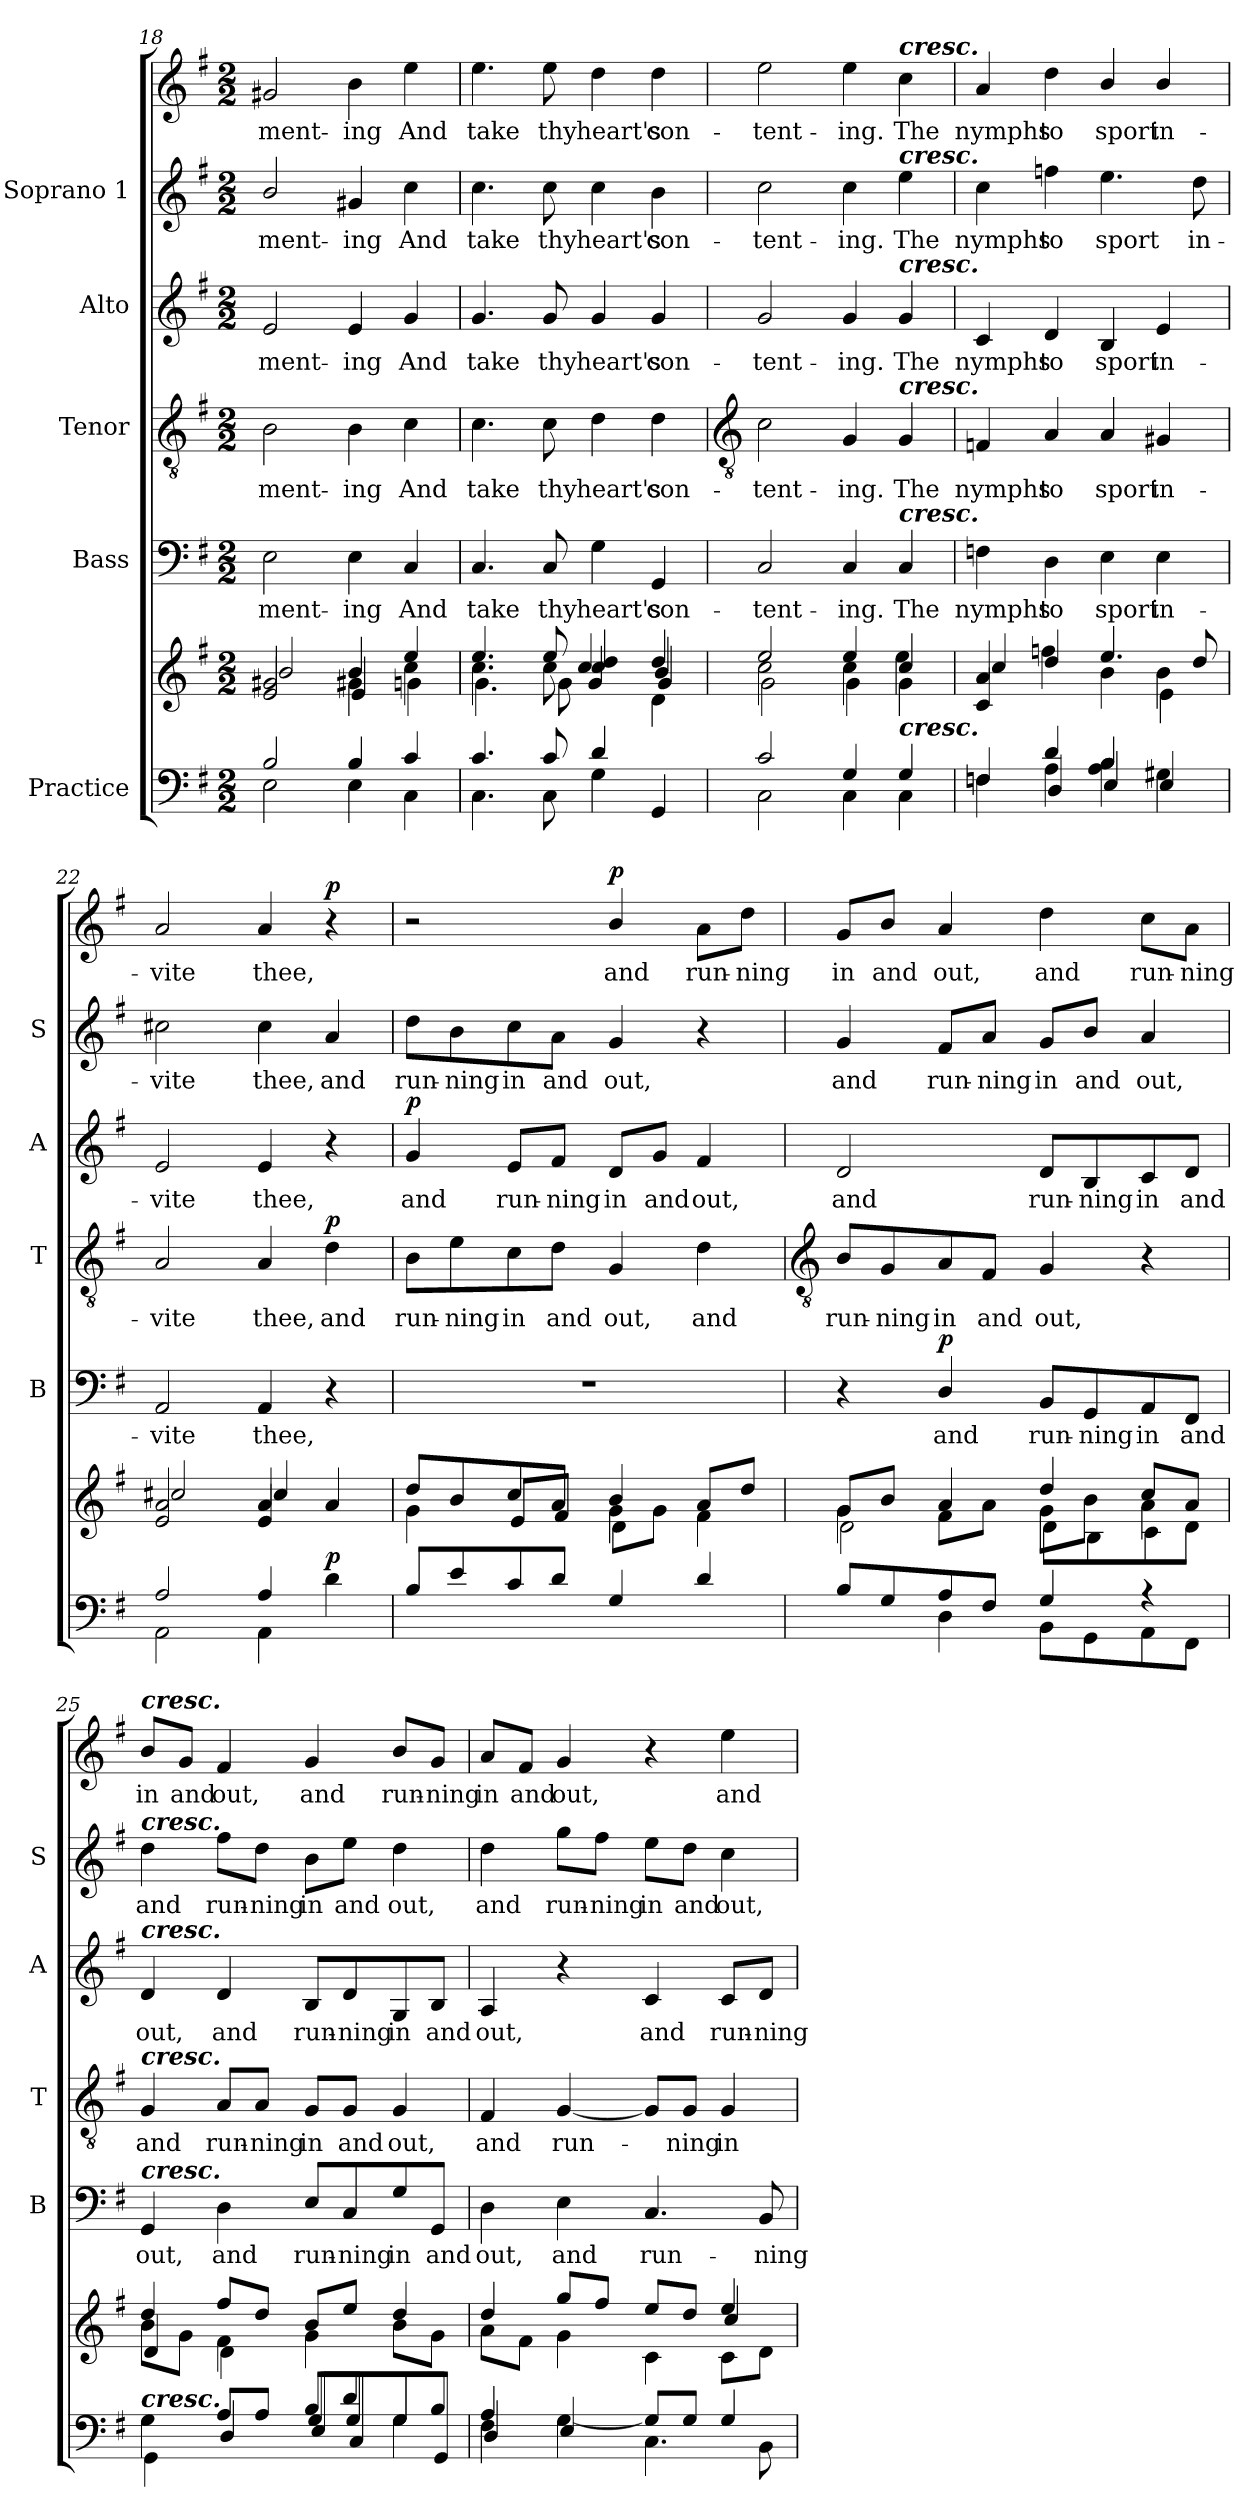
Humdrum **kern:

**kern	**kern	**dynam	**kern	**text	**dynam	**kern	**text	**dynam	**kern	**text	**dynam	**kern	**text	**kern	**text	**dynam
*part5	*part5	*part5	*part4	*part4	*part4	*part3	*part3	*part3	*part2	*part2	*part2	*part1	*part1	*part1	*part1	*part1
*staff7	*staff6	*staff6/7	*staff5	*staff5	*staff5	*staff4	*staff4	*staff4	*staff3	*staff3	*staff3	*staff2	*staff2	*staff1	*staff1	*staff1/2
*I"Practice	*	*	*I"Bass	*	*	*I"Tenor	*	*	*I"Alto	*	*	*I"Soprano 1	*	*	*	*
*	*	*	*I'B	*	*	*I'T	*	*	*I'A	*	*	*I'S	*	*	*	*
*clefF4	*clefG2	*	*clefF4	*	*	*clefGv2	*	*	*clefG2	*	*	*clefG2	*	*clefG2	*	*
*k[f#]	*k[f#]	*	*k[f#]	*	*	*k[f#]	*	*	*k[f#]	*	*	*k[f#]	*	*k[f#]	*	*
*G:	*G:	*	*G:	*	*	*G:	*	*	*G:	*	*	*G:	*	*G:	*	*
*M2/2	*M2/2	*	*M2/2	*	*	*M2/2	*	*	*M2/2	*	*	*M2/2	*	*M2/2	*	*
=18	=18	=18	=18	=18	=18	=18	=18	=18	=18	=18	=18	=18	=18	=18	=18	=18
*^	*^	*	*	*	*	*	*	*	*	*	*	*	*	*	*	*
*	*	*	*^	*	*	*	*	*	*	*	*	*	*	*	*	*	*	*
!	!	!	!	!	!	!	!LO:LY:b	!	!	!LO:LY:b	!	!	!LO:LY:b	!	!	!LO:LY:b	!	!LO:LY:b	!
2B	2E	2g#X	2b/	2e	.	2E	-ment-	.	2B	-ment-	.	2e	-ment-	.	2b/	ment-	2g#X	-ment-	.
!	!	!	!	!	!	!	!LO:LY:b	!	!	!LO:LY:b	!	!	!LO:LY:b	!	!	!LO:LY:b	!	!LO:LY:b	!
4B	4E	4b/	4g#X	4e	.	4E	-ing	.	4B	-ing	.	4e	-ing	.	4g#X	-ing	4b	-ing	.
!	!	!	!	!	!	!	!LO:LY:b	!	!	!LO:LY:b	!	!	!LO:LY:b	!	!	!LO:LY:b	!	!LO:LY:b	!
4c	4C\	4ee	4cc	4g\	.	4C	And	.	4c	And	.	4g	And	.	4cc	And	4ee	And	.
=19	=19	=19	=19	=19	=19	=19	=19	=19	=19	=19	=19	=19	=19	=19	=19	=19	=19	=19	=19
*	*	*	*	*^	*	*	*	*	*	*	*	*	*	*	*	*	*	*	*
!	!	!	!	!	!	!	!	!LO:LY:b	!	!	!LO:LY:b	!	!	!LO:LY:b	!	!	!LO:LY:b	!	!LO:LY:b	!
4.c	4.C\	4.ee	4.cc	4.g\	2.ryy	.	4.C	take	.	4.c	take	.	4.g	take	.	4.cc	-take	4.ee	take	.
!	!	!	!	!	!	!	!	!LO:LY:b	!	!	!LO:LY:b	!	!	!LO:LY:b	!	!	!LO:LY:b	!	!LO:LY:b	!
8c	8C\	8ee	8cc	8g\	.	.	8C	thy	.	8c	thy	.	8g	thy	.	8cc	thy	8ee	thy	.
!	!	!	!	!	!	!	!	!LO:LY:b	!	!	!LO:LY:b	!	!	!LO:LY:b	!	!	!LO:LY:b	!	!LO:LY:b	!
4d	4G	4cc/ 4dd/	4cc/	4g	.	.	4G	heart's	.	4d	heart's	.	4g	heart's	.	4cc	heart's	4dd	heart's	.
!	!	!	!	!	!	!	!	!LO:LY:b	!	!	!LO:LY:b	!	!	!LO:LY:b	!	!	!LO:LY:b	!	!LO:LY:b	!
4ryy	4GG	4dd/	4b/	4g	4d	.	4GG	con-	.	4d	con-	.	4g	con-	.	4b	con-	4dd	con-	.
*	*	*v	*v	*v	*v	*	*	*	*	*	*	*	*	*	*	*	*	*	*	*
!!LO:LB:g=z
=20	=20	=20	=20	=20	=20	=20	=20	=20	=20	=20	=20	=20	=20	=20	=20	=20	=20
*	*	*	*	*	*	*	*clefGv2	*	*	*	*	*	*	*	*	*	*
*	*	*^	*	*	*	*	*	*	*	*	*	*	*	*	*	*	*
*	*	*	*^	*	*	*	*	*	*	*	*	*	*	*	*	*	*	*
*	*	*	*	*^	*	*	*	*	*	*	*	*	*	*	*	*	*	*	*
!	!	!	!	!	!	!	!	!LO:LY:b	!	!	!LO:LY:b	!	!	!LO:LY:b	!	!	!LO:LY:b	!	!LO:LY:b	!
*	*	*	*	*v	*v	*	*	*	*	*	*	*	*	*	*	*	*	*	*	*
2c	2C\	2ee	2cc	2g\	.	2C	-tent-	.	2c	-tent-	.	2g	-tent-	.	2cc	tent-	2ee	-tent-	.
!	!	!	!	!	!	!	!LO:LY:b	!	!	!LO:LY:b	!	!	!LO:LY:b	!	!	!LO:LY:b	!	!LO:LY:b	!
4G	4C\	4ee	4cc	4g\	.	4C	-ing.	.	4G	-ing.	.	4g	-ing.	.	4cc	-ing.	4ee	-ing.	.
!	!	!	!	!	!	!	!	!	!	!	!	!	!	!	!	!	!LO:TX:a:Bi:t=cresc.	!	!
!	!	!	!	!	!	!	!	!	!	!	!	!	!	!	!LO:TX:a:Bi:t=cresc.	!	!	!	!
!	!	!	!	!	!	!	!	!	!	!	!	!LO:TX:a:Bi:t=cresc.	!	!	!	!	!	!	!
!	!	!	!	!	!	!	!	!	!LO:TX:a:Bi:t=cresc.	!	!	!	!	!	!	!	!	!	!
!	!	!	!	!	!	!LO:TX:a:Bi:t=cresc.	!	!	!	!	!	!	!	!	!	!	!	!	!
!LO:TX:a:Bi:t=cresc.	!	!	!	!	!	!	!	!	!	!	!	!	!	!	!	!	!	!	!
!	!	!	!	!	!	!	!LO:LY:b	!	!	!LO:LY:b	!	!	!LO:LY:b	!	!	!LO:LY:b	!	!LO:LY:b	!
4G	4C\	4cc	4ee	4g\	.	4C	The	.	4G	The	.	4g	The	.	4ee	The	4cc	The	.
=21	=21	=21	=21	=21	=21	=21	=21	=21	=21	=21	=21	=21	=21	=21	=21	=21	=21	=21	=21
*	*^	*	*	*	*	*	*	*	*	*	*	*	*	*	*	*	*	*	*
!	!	!	!	!	!	!	!	!LO:LY:b	!	!	!LO:LY:b	!	!	!LO:LY:b	!	!	!LO:LY:b	!	!LO:LY:b	!
4ryy	4Fn	4Fn	4a	4cc/	4c	.	4Fn	nymphs	.	4Fn	nymphs	.	4c	nymphs	.	4cc	-nymphs	4a	nymphs	.
!	!	!	!	!	!	!	!	!LO:LY:b	!	!	!LO:LY:b	!	!	!LO:LY:b	!	!	!LO:LY:b	!	!LO:LY:b	!
4d	4A	4D	4dd	4ffn	2ryy	.	4D	to	.	4A	to	.	4d	to	.	4ffn	to	4dd	to	.
!	!	!	!	!	!	!	!	!LO:LY:b	!	!	!LO:LY:b	!	!	!LO:LY:b	!	!	!LO:LY:b	!	!LO:LY:b	!
4B	4A 4B	4E	4b\	4.ee/	.	.	4E	sport	.	4A	sport	.	4B	sport	.	4.ee	sport	4b/	sport	.
!	!	!	!	!	!	!	!	!LO:LY:b	!	!	!LO:LY:b	!	!	!LO:LY:b	!	!	!	!	!LO:LY:b	!
4ryy	4G#X	4E	4b\	.	4e\	.	4E	in-	.	4G#X	in-	.	4e	in-	.	.	.	4b/	in-	.
!	!	!	!	!	!	!	!	!	!	!	!	!	!	!	!	!	!LO:LY:b	!	!	!
.	.	.	.	8dd/	.	.	.	.	.	.	.	.	.	.	.	8dd	in-	.	.	.
*	*v	*v	*	*	*	*	*	*	*	*	*	*	*	*	*	*	*	*	*	*
=22	=22	=22	=22	=22	=22	=22	=22	=22	=22	=22	=22	=22	=22	=22	=22	=22	=22	=22	=22
!	!	!	!	!	!	!	!LO:LY:b	!	!	!LO:LY:b	!	!	!LO:LY:b	!	!	!LO:LY:b	!	!LO:LY:b	!
2A	2AA\	2a	2cc#X/	2e	.	2AA	-vite	.	2A	-vite	.	2e	-vite	.	2cc#X	vite	2a	-vite	.
!	!	!	!	!	!	!	!LO:LY:b	!	!	!LO:LY:b	!	!	!LO:LY:b	!	!	!LO:LY:b	!	!LO:LY:b	!
4A	4AA\	4a	4cc#/	4e	.	4AA	thee,	.	4A	thee,	.	4e	thee,	.	4cc#	thee,	4a	thee,	.
!	!	!	!	!	!LO:DY:a=2	!	!	!	!	!LO:LY:b	!LO:DY:b	!	!	!	!	!LO:LY:b	!	!	!LO:DY:b=2
4d	4ryy	4ryy	4a	4ryy	p	4r	.	.	4d	and	p	4r	.	.	4a	and	4r	.	p
=23	=23	=23	=23	=23	=23	=23	=23	=23	=23	=23	=23	=23	=23	=23	=23	=23	=23	=23	=23
!	!	!	!	!	!	!	!	!	!	!LO:LY:b	!	!	!LO:LY:b	!LO:DY:b	!	!LO:LY:b	!	!	!
8BL	1ryy	2ryy	8dd/L	4g\	.	1r	.	.	8B\L	run-	.	4g	and	p	8dd\L	run-	2r	.	.
!	!	!	!	!	!	!	!	!	!	!LO:LY:b	!	!	!	!	!	!LO:LY:b	!	!	!
8e	.	.	8b/	.	.	.	.	.	8e\	-ning	.	.	.	.	8b\	-ning	.	.	.
!	!	!	!	!	!	!	!	!	!	!LO:LY:b	!	!	!LO:LY:b	!	!	!LO:LY:b	!	!	!
8c	.	.	8cc/	8eL	.	.	.	.	8c\	in	.	8e/L	run-	.	8cc\	in	.	.	.
!	!	!	!	!	!	!	!	!	!	!LO:LY:b	!	!	!LO:LY:b	!	!	!LO:LY:b	!	!	!
8dJ	.	.	8a/J	8f#J	.	.	.	.	8d\J	and	.	8f#/J	-ning	.	8a\J	and	.	.	.
!	!	!	!	!	!	!	!	!	!	!LO:LY:b	!	!	!LO:LY:b	!	!	!LO:LY:b	!	!LO:LY:b	!LO:DY:b
4G	.	4b/	4g	8d\L	.	.	.	.	4G	out,	.	8d/L	in	.	4g	out,	4b/	and	p
!	!	!	!	!	!	!	!	!	!	!	!	!	!LO:LY:b	!	!	!	!	!	!
.	.	.	.	8g\J	.	.	.	.	.	.	.	8g/J	and	.	.	.	.	.	.
!	!	!	!	!	!	!	!	!	!	!LO:LY:b	!	!	!LO:LY:b	!	!	!	!	!LO:LY:b	!
4d	.	8a/L	4ryy	4f#\	.	.	.	.	4d	and	.	4f#	out,	.	4r	.	8a\L	run-	.
!	!	!	!	!	!	!	!	!	!	!	!	!	!	!	!	!	!	!LO:LY:b	!
.	.	8dd/J	.	.	.	.	.	.	.	.	.	.	.	.	.	.	8dd\J	-ning	.
!!LO:LB:g=z
=24	=24	=24	=24	=24	=24	=24	=24	=24	=24	=24	=24	=24	=24	=24	=24	=24	=24	=24	=24
*	*	*	*	*	*	*	*	*	*clefGv2	*	*	*	*	*	*	*	*	*	*
!	!	!	!	!	!	!	!	!	!	!LO:LY:b	!	!	!LO:LY:b	!	!	!LO:LY:b	!	!LO:LY:b	!
8B/L	4ryy	8gL	4g\	2d\	.	4r	.	.	8B/L	run-	.	2d	and	.	4g	and	8g/L	in	.
!	!	!	!	!	!	!	!	!	!	!LO:LY:b	!	!	!	!	!	!	!	!LO:LY:b	!
8G/	.	8b/J	.	.	.	.	.	.	8G/	-ning	.	.	.	.	.	.	8b/J	and	.
!	!	!	!	!	!	!	!LO:LY:b	!LO:DY:b	!	!LO:LY:b	!	!	!	!	!	!LO:LY:b	!	!LO:LY:b	!
8A/	4D\	4a	8f#\L	.	.	4D/	and	p	8A/	in	.	.	.	.	8f#/L	run-	4a	out,	.
!	!	!	!	!	!	!	!	!	!	!LO:LY:b	!	!	!	!	!	!LO:LY:b	!	!	!
8F#/J	.	.	8a\J	.	.	.	.	.	8F#/J	and	.	.	.	.	8a/J	-ning	.	.	.
!	!	!	!	!	!	!	!LO:LY:b	!	!	!LO:LY:b	!	!	!LO:LY:b	!	!	!LO:LY:b	!	!LO:LY:b	!
4G/	8BB\L	4dd/	8g\L	8d\L	.	8BB/L	run-	.	4G	out,	.	8d/L	run-	.	8g/L	in	4dd	and	.
!	!	!	!	!	!	!	!LO:LY:b	!	!	!	!	!	!LO:LY:b	!	!	!LO:LY:b	!	!	!
.	8GG\	.	8b\J	8B\	.	8GG/	-ning	.	.	.	.	8B/	-ning	.	8b/J	and	.	.	.
!	!	!	!	!	!	!	!LO:LY:b	!	!	!	!	!	!LO:LY:b	!	!	!LO:LY:b	!	!LO:LY:b	!
4r	8AA\	8ccL	4a	8c\	.	8AA/	in	.	4r	.	.	8c/	in	.	4a	out,	8cc\L	run-	.
!	!	!	!	!	!	!	!LO:LY:b	!	!	!	!	!	!LO:LY:b	!	!	!	!	!LO:LY:b	!
.	8FF#\J	8aJ	.	8d\J	.	8FF#/J	and	.	.	.	.	8d/J	and	.	.	.	8a\J	-ning	.
=25	=25	=25	=25	=25	=25	=25	=25	=25	=25	=25	=25	=25	=25	=25	=25	=25	=25	=25	=25
*	*^	*	*	*	*	*	*	*	*	*	*	*	*	*	*	*	*	*	*
!	!	!	!	!	!	!	!	!	!	!	!	!	!	!	!	!	!	!LO:TX:a:Bi:t=cresc.	!	!
!	!	!	!	!	!	!	!	!	!	!	!	!	!	!	!	!LO:TX:a:Bi:t=cresc.	!	!	!	!
!	!	!	!	!	!	!	!	!	!	!	!	!	!LO:TX:a:Bi:t=cresc.	!	!	!	!	!	!	!
!	!	!	!	!	!	!	!	!	!	!LO:TX:a:Bi:t=cresc.	!	!	!	!	!	!	!	!	!	!
!	!	!	!	!	!	!	!LO:TX:a:Bi:t=cresc.	!	!	!	!	!	!	!	!	!	!	!	!	!
!LO:TX:a:Bi:t=cresc.	!	!	!	!	!	!	!	!	!	!	!	!	!	!	!	!	!	!	!	!
!	!	!	!	!	!	!	!	!LO:LY:b	!	!	!LO:LY:b	!	!	!LO:LY:b	!	!	!LO:LY:b	!	!LO:LY:b	!
2ryy	4G	4GG\	8b\L	4dd/	4d	.	4GG	out,	.	4G	and	.	4d	out,	.	4dd	and	8b/L	in	.
!	!	!	!	!	!	!	!	!	!	!	!	!	!	!	!	!	!	!	!LO:LY:b	!
.	.	.	8g\J	.	.	.	.	.	.	.	.	.	.	.	.	.	.	8g/J	and	.
!	!	!	!	!	!	!	!	!LO:LY:b	!	!	!LO:LY:b	!	!	!LO:LY:b	!	!	!LO:LY:b	!	!LO:LY:b	!
.	8A/L	4D	4f#\	8ff#/L	4d\	.	4D	and	.	8A/L	run-	.	4d	and	.	8ff#\L	run-	4f#	out,	.
!	!	!	!	!	!	!	!	!	!	!	!LO:LY:b	!	!	!	!	!	!LO:LY:b	!	!	!
.	8A/J	.	.	8dd/J	.	.	.	.	.	8A/J	-ning	.	.	.	.	8dd\J	-ning	.	.	.
!	!	!	!	!	!	!	!	!LO:LY:b	!	!	!LO:LY:b	!	!	!LO:LY:b	!	!	!LO:LY:b	!	!LO:LY:b	!
8B/L	8G/L	8EL	4g\	8b/L	2ryy	.	8E/L	run-	.	8G/L	in	.	8B/L	run-	.	8b\L	in	4g	and	.
!	!	!	!	!	!	!	!	!LO:LY:b	!	!	!LO:LY:b	!	!	!LO:LY:b	!	!	!LO:LY:b	!	!	!
8d/	8G/J	8C	.	8ee/J	.	.	8C/	-ning	.	8G/J	and	.	8d/	-ning	.	8ee\J	and	.	.	.
!	!	!	!	!	!	!	!	!LO:LY:b	!	!	!LO:LY:b	!	!	!LO:LY:b	!	!	!LO:LY:b	!	!LO:LY:b	!
8G/	4G	8G	8b\L	4dd/	.	.	8G/	in	.	4G	out,	.	8G/	in	.	4dd	out,	8b/L	run-	.
!	!	!	!	!	!	!	!	!LO:LY:b	!	!	!	!	!	!LO:LY:b	!	!	!	!	!LO:LY:b	!
8B/J	.	8GGJ	8g\J	.	.	.	8GG/J	and	.	.	.	.	8B/J	and	.	.	.	8g/J	-ning	.
=26	=26	=26	=26	=26	=26	=26	=26	=26	=26	=26	=26	=26	=26	=26	=26	=26	=26	=26	=26	=26
!	!	!	!	!	!	!	!	!LO:LY:b	!	!	!LO:LY:b	!	!	!LO:LY:b	!	!	!LO:LY:b	!	!LO:LY:b	!
4A	4F#	4D	8a\L	4dd/	4ryy	.	4D	out,	.	4F#	and	.	4A	out,	.	4dd	and	8a/L	in	.
!	!	!	!	!	!	!	!	!	!	!	!	!	!	!	!	!	!	!	!LO:LY:b	!
.	.	.	8f#\J	.	.	.	.	.	.	.	.	.	.	.	.	.	.	8f#/J	and	.
!	!	!	!	!	!	!	!	!LO:LY:b	!	!	!LO:LY:b	!	!	!	!	!	!LO:LY:b	!	!LO:LY:b	!
2.ryy	[4G	4E	4g\	8gg/L	4ryy	.	4E	and	.	[4G	run-	.	4r	.	.	8gg\L	run-	4g	out,	.
!	!	!	!	!	!	!	!	!	!	!	!	!	!	!	!	!	!LO:LY:b	!	!	!
.	.	.	.	8ff#/J	.	.	.	.	.	.	.	.	.	.	.	8ff#\J	-ning	.	.	.
!	!	!	!	!	!	!	!	!LO:LY:b	!	!	!	!	!	!LO:LY:b	!	!	!LO:LY:b	!	!	!
.	8G/L]	4.C\	4ryy	8ee/L	4c\	.	4.C	run-	.	8G/L]	.	.	4c	and	.	8ee\L	in	4r	.	.
!	!	!	!	!	!	!	!	!	!	!	!LO:LY:b	!	!	!	!	!	!LO:LY:b	!	!	!
.	8G/J	.	.	8dd/J	.	.	.	.	.	8G/J	ning	.	.	.	.	8dd\J	and	.	.	.
!	!	!	!	!	!	!	!	!	!	!	!LO:LY:b	!	!	!LO:LY:b	!	!	!LO:LY:b	!	!LO:LY:b	!
.	4G/	.	4ee/	4cc/	8c\L	.	.	.	.	4G	in	.	8c/L	run-	.	4cc	out,	4ee	and	.
!	!	!	!	!	!	!	!	!LO:LY:b	!	!	!	!	!	!LO:LY:b	!	!	!	!	!	!
.	.	8BB\	.	.	8d\J	.	8BB	-ning	.	.	.	.	8d/J	-ning	.	.	.	.	.	.
*v	*v	*v	*	*	*	*	*	*	*	*	*	*	*	*	*	*	*	*	*	*
*	*v	*v	*v	*	*	*	*	*	*	*	*	*	*	*	*	*	*	*
=	=	=	=	=	=	=	=	=	=	=	=	=	=	=	=	=
*-	*-	*-	*-	*-	*-	*-	*-	*-	*-	*-	*-	*-	*-	*-	*-	*-
